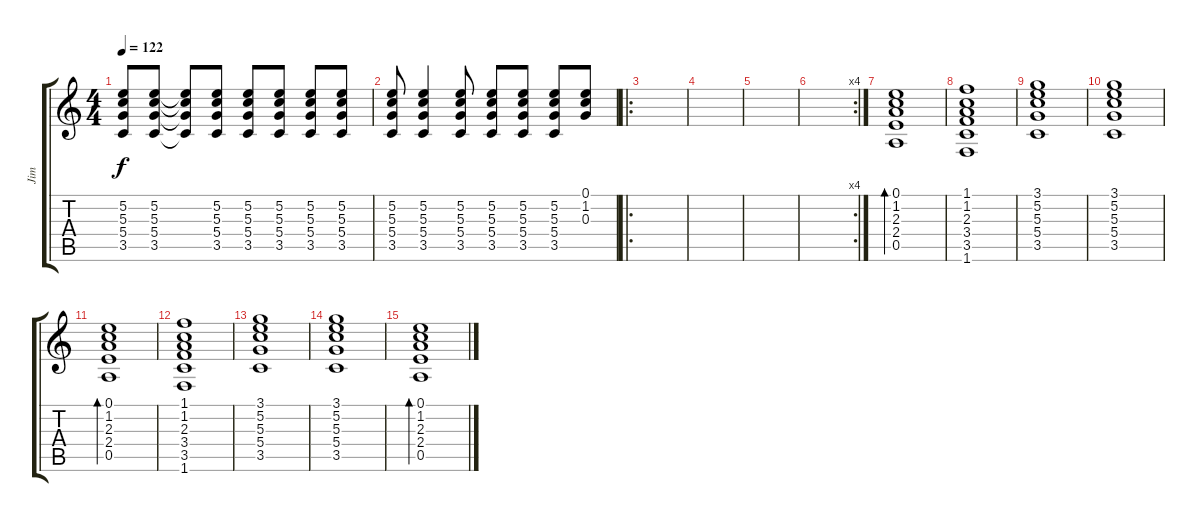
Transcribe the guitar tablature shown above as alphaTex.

\track ("Jim" "Jim") {instrument electricguitarclean}
\staff {score tabs}
\tuning (E4 B3 G3 D3 A2 E2) {hide}
\ts (4 4)
\tempo 122
\clef g2
\ks c
(5.2 5.3 5.4 3.5).8{dy f} (5.2 5.3 5.4 3.5).8 (5.2{t} 5.3{t} 5.4{t} 3.5{t}).8 (5.2 5.3 5.4 3.5).8 (5.2 5.3 5.4 3.5).8 (5.2 5.3 5.4 3.5).8 (5.2 5.3 5.4 3.5).8 (5.2 5.3 5.4 3.5).8 |
(5.2 5.3 5.4 3.5).8 (5.2 5.3 5.4 3.5).4 (5.2 5.3 5.4 3.5).8 (5.2 5.3 5.4 3.5).8 (5.2 5.3 5.4 3.5).8 (5.2 5.3 5.4 3.5).8 (0.1 1.2 0.3).8 |
\ro
|
|
|
\rc 4
|
(0.1 1.2 2.3 2.4 0.5).1{bd 120} |
(1.1 1.2 2.3 3.4 3.5 1.6).1 |
(3.1 5.2 5.3 5.4 3.5).1 |
(3.1 5.2 5.3 5.4 3.5).1 |
(0.1 1.2 2.3 2.4 0.5).1{bd 120} |
(1.1 1.2 2.3 3.4 3.5 1.6).1 |
(3.1 5.2 5.3 5.4 3.5).1 |
(3.1 5.2 5.3 5.4 3.5).1 |
(0.1 1.2 2.3 2.4 0.5).1{bd 120}
